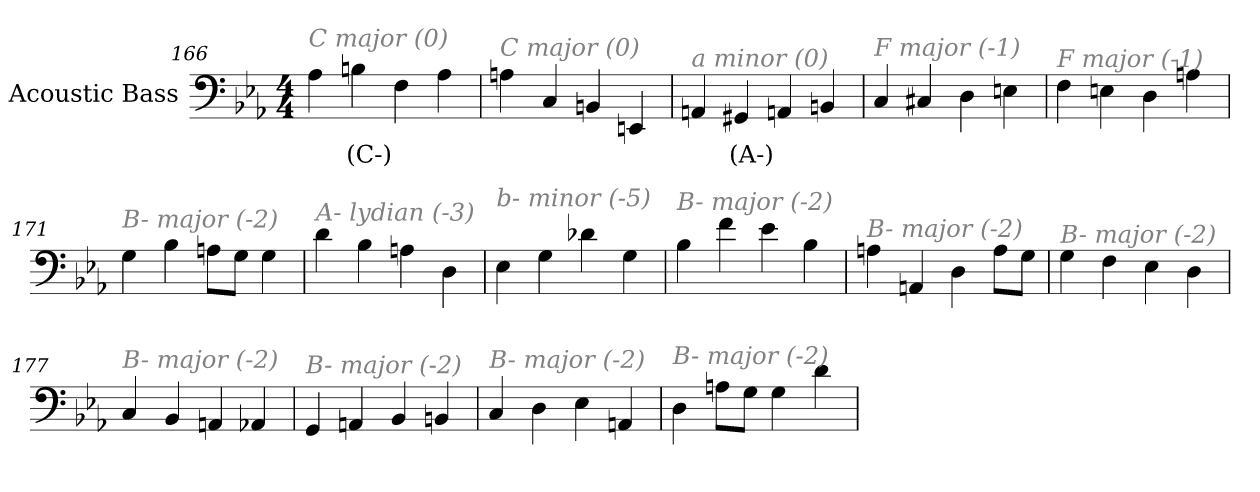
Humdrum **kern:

**kern	**text
*part1	*part1
*staff1	*staff1
*I"Acoustic Bass	*
*clefF4	*
*ITrd7c12	*
*k[b-e-a-]	*
*E-:	*
*M4/4	*
=166	=166
!LO:TX:i:color=#808080:t=C major (0)	!
4AA-	.
4BBni	(C-)
4FF	.
4AA-	.
=167	=167
!LO:TX:i:color=#808080:t=C major (0)	!
4AAn	.
4CC	.
4BBBn	.
4EEEn	.
=168	=168
!LO:TX:i:color=#808080:t=a minor (0)	!
4AAAn	.
4GGG#Xi	(A-)
4AAAn	.
4BBBn	.
=169	=169
!LO:TX:i:color=#808080:t=F major (-1)	!
4CC	.
4CC#X	.
4DD	.
4EEn	.
=170	=170
!LO:TX:i:color=#808080:t=F major (-1)	!
4FF	.
4EEn	.
4DD	.
4AAn	.
=171	=171
!LO:TX:i:color=#808080:t=B- major (-2)	!
4GG	.
4BB-	.
8AAnL	.
8GGJ	.
4GG	.
=172	=172
!LO:TX:i:color=#808080:t=A- lydian (-3)	!
4D	.
4BB-	.
4AAn	.
4DD	.
=173	=173
!LO:TX:i:color=#808080:t=b- minor (-5)	!
4EE-	.
4GG	.
4D-X	.
4GG	.
=174	=174
!LO:TX:i:color=#808080:t=B- major (-2)	!
4BB-	.
4F	.
4E-	.
4BB-	.
=175	=175
!LO:TX:i:color=#808080:t=B- major (-2)	!
4AAn	.
4AAAn	.
4DD	.
8AAL	.
8GGJ	.
=176	=176
!LO:TX:i:color=#808080:t=B- major (-2)	!
4GG	.
4FF	.
4EE-	.
4DD	.
=177	=177
!LO:TX:i:color=#808080:t=B- major (-2)	!
4CC	.
4BBB-	.
4AAAn	.
4AAA-X	.
=178	=178
!LO:TX:i:color=#808080:t=B- major (-2)	!
4GGG	.
4AAAn	.
4BBB-	.
4BBBn	.
=179	=179
!LO:TX:i:color=#808080:t=B- major (-2)	!
4CC	.
4DD	.
4EE-	.
4AAAn	.
=180	=180
!LO:TX:i:color=#808080:t=B- major (-2)	!
4DD	.
8AAnL	.
8GGJ	.
4GG	.
4D	.
=	=
*-	*-
